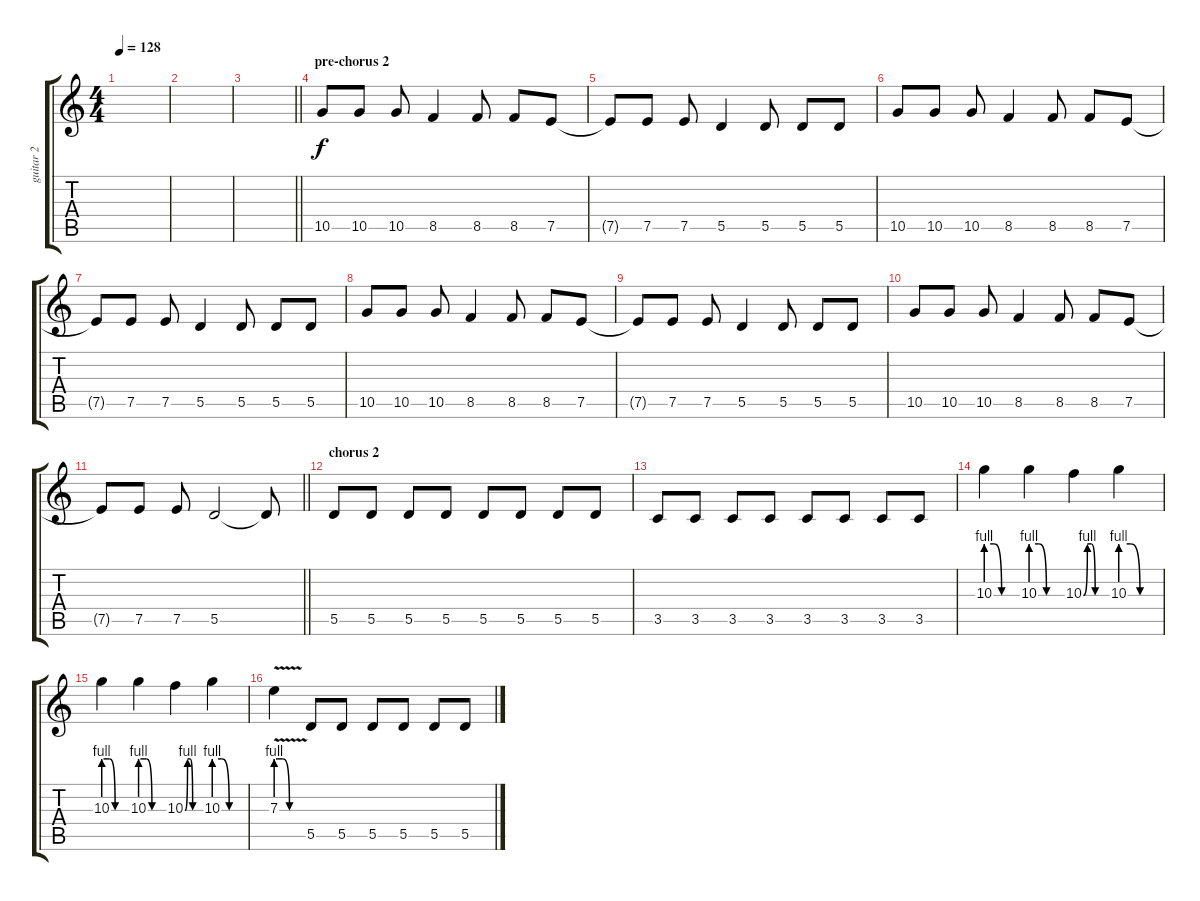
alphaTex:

\track ("guitar 2" "guitar 2") {instrument electricguitarjazz}
\staff {score tabs}
\tuning (E4 B3 G3 D3 A2 D2) {hide}
\ts (4 4)
\tempo 128
\clef g2
\ks c
|
|
\barLineRight lightlight
|
\section ("" "pre-chorus 2")
10.5.8{volume 16 balance 8 instrument electricguitarjazz} 10.5.8 10.5.8 8.5.4 8.5.8 8.5.8 7.5.8 |
7.5{t}.8 7.5.8 7.5.8 5.5.4 5.5.8 5.5.8 5.5.8 |
10.5.8 10.5.8 10.5.8 8.5.4 8.5.8 8.5.8 7.5.8 |
7.5{t}.8 7.5.8 7.5.8 5.5.4 5.5.8 5.5.8 5.5.8 |
10.5.8 10.5.8 10.5.8 8.5.4 8.5.8 8.5.8 7.5.8 |
7.5{t}.8 7.5.8 7.5.8 5.5.4 5.5.8 5.5.8 5.5.8 |
10.5.8 10.5.8 10.5.8 8.5.4 8.5.8 8.5.8 7.5.8 |
\barLineRight lightlight
7.5{t}.8 7.5.8 7.5.8 5.5.2 5.5{t}.8 |
\section ("" "chorus 2")
5.5.8{volume 9 balance 14 instrument distortionguitar} 5.5.8 5.5.8 5.5.8 5.5.8 5.5.8 5.5.8 5.5.8 |
3.5.8 3.5.8 3.5.8 3.5.8 3.5.8 3.5.8 3.5.8 3.5.8 |
10.3{be (custom 0 4 15 4 30 0 60 0)}.4{balance 2} 10.3{be (custom 0 4 15 4 30 0 60 0)}.4 10.3{be (custom 0 0 10 4 20 4 30 0 60 0)}.4 10.3{be (custom 0 4 15 4 30 0 60 0)}.4 |
10.3{be (custom 0 4 15 4 30 0 60 0)}.4 10.3{be (custom 0 4 15 4 30 0 60 0)}.4 10.3{be (custom 0 0 10 4 20 4 30 0 60 0)}.4 10.3{be (custom 0 4 15 4 30 0 60 0)}.4 |
7.3{be (custom 0 4 15 4 30 0 60 0) v}.4 5.5.8{balance 14} 5.5.8 5.5.8 5.5.8 5.5.8 5.5.8
